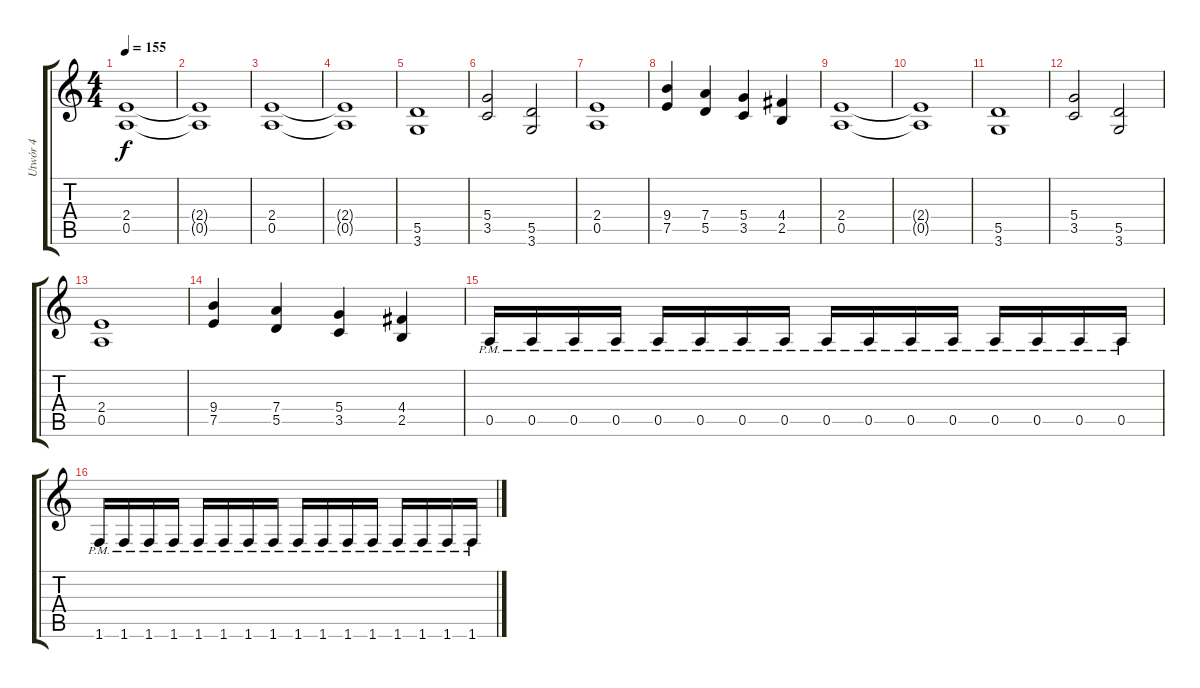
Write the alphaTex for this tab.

\track ("Utwór 4" "Utwór 4") {instrument distortionguitar}
\staff {score tabs}
\tuning (E4 B3 G3 D3 A2 E2) {hide}
\ts (4 4)
\tempo 155
\clef g2
\ks c
(2.4{t} 0.5{t}).1{dy f} |
(2.4{t} 0.5{t}).1 |
(2.4 0.5).1 |
(2.4{t} 0.5{t}).1 |
(5.5 3.6).1 |
(5.4 3.5).2 (5.5 3.6).2 |
(2.4 0.5).1 |
(9.4 7.5).4 (7.4 5.5).4 (5.4 3.5).4 (4.4 2.5).4 |
(2.4 0.5).1 |
(2.4{t} 0.5{t}).1 |
(5.5 3.6).1 |
(5.4 3.5).2 (5.5 3.6).2 |
(2.4 0.5).1 |
(9.4 7.5).4 (7.4 5.5).4 (5.4 3.5).4 (4.4 2.5).4 |
0.5{pm}.16 0.5{pm}.16 0.5{pm}.16 0.5{pm}.16 0.5{pm}.16 0.5{pm}.16 0.5{pm}.16 0.5{pm}.16 0.5{pm}.16 0.5{pm}.16 0.5{pm}.16 0.5{pm}.16 0.5{pm}.16 0.5{pm}.16 0.5{pm}.16 0.5{pm}.16 |
1.6{pm}.16 1.6{pm}.16 1.6{pm}.16 1.6{pm}.16 1.6{pm}.16 1.6{pm}.16 1.6{pm}.16 1.6{pm}.16 1.6{pm}.16 1.6{pm}.16 1.6{pm}.16 1.6{pm}.16 1.6{pm}.16 1.6{pm}.16 1.6{pm}.16 1.6{pm}.16
